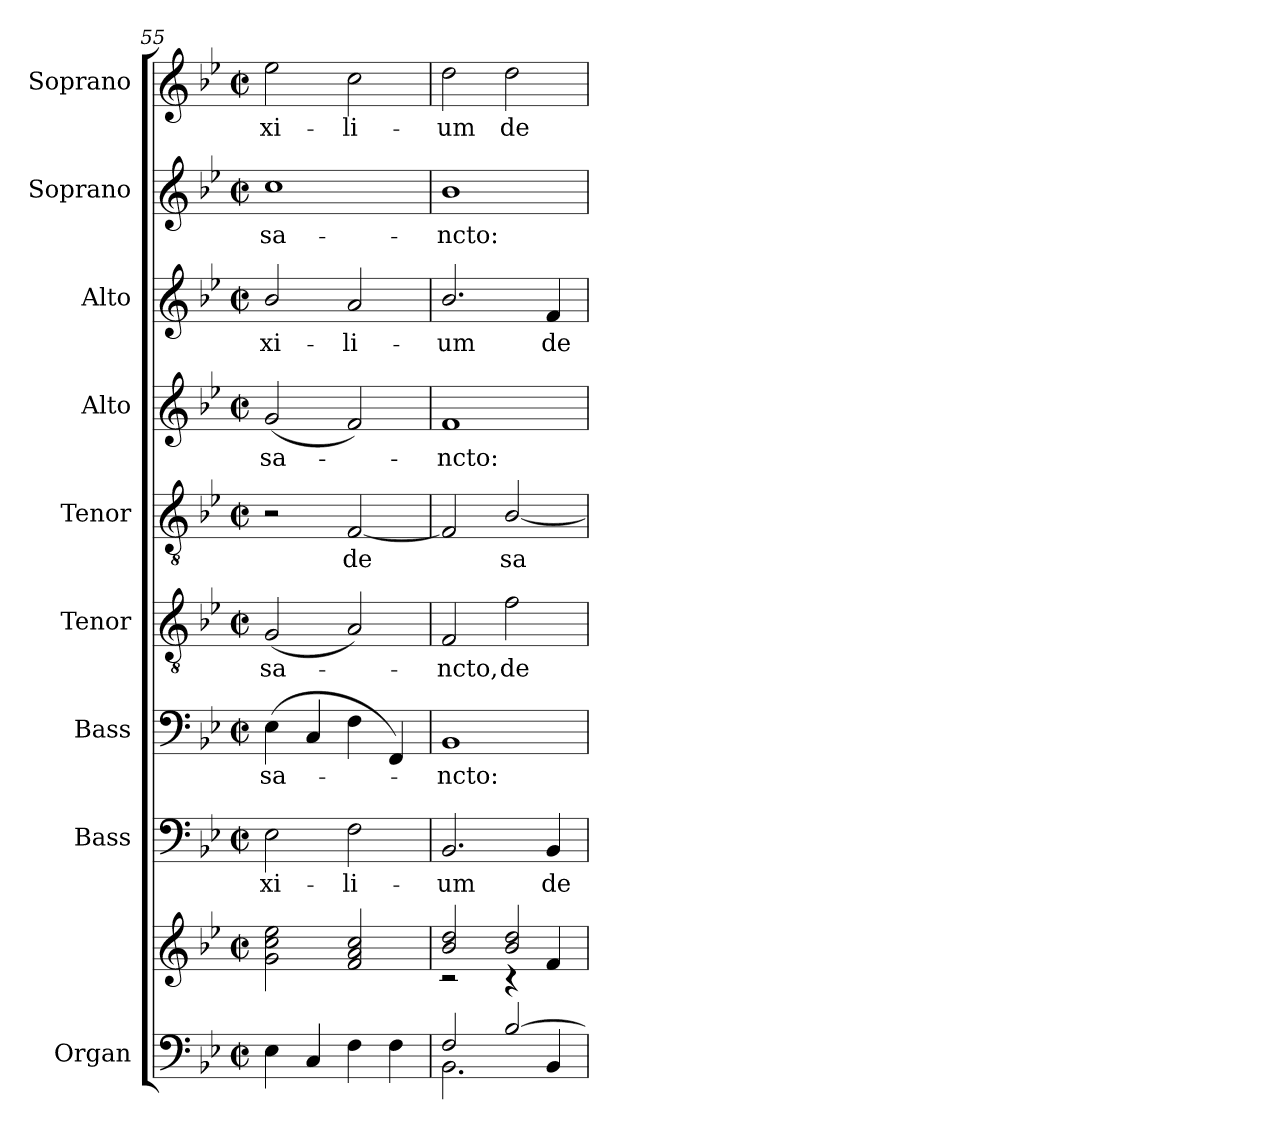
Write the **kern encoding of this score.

**kern	**kern	**kern	**text	**kern	**text	**kern	**text	**kern	**text	**kern	**text	**kern	**text	**kern	**text	**kern	**text
*part9	*part9	*part8	*part8	*part7	*part7	*part6	*part6	*part5	*part5	*part4	*part4	*part3	*part3	*part2	*part2	*part1	*part1
*staff10	*staff9	*staff8	*staff8	*staff7	*staff7	*staff6	*staff6	*staff5	*staff5	*staff4	*staff4	*staff3	*staff3	*staff2	*staff2	*staff1	*staff1
*I"Organ	*	*I"Bass	*	*I"Bass	*	*I"Tenor	*	*I"Tenor	*	*I"Alto	*	*I"Alto	*	*I"Soprano	*	*I"Soprano	*
*I'Organ.	*	*I'B.	*	*I'B.	*	*I'T.	*	*I'T.	*	*I'A.	*	*I'A.	*	*I'S.	*	*I'S.	*
*clefF4	*clefG2	*clefF4	*	*clefF4	*	*clefGv2	*	*clefGv2	*	*clefG2	*	*clefG2	*	*clefG2	*	*clefG2	*
*	*	*	*	*	*	*ITrd7c12	*	*ITrd7c12	*	*	*	*	*	*	*	*	*
*k[b-e-]	*k[b-e-]	*k[b-e-]	*	*k[b-e-]	*	*k[b-e-]	*	*k[b-e-]	*	*k[b-e-]	*	*k[b-e-]	*	*k[b-e-]	*	*k[b-e-]	*
*B-:	*B-:	*B-:	*	*B-:	*	*B-:	*	*B-:	*	*B-:	*	*B-:	*	*B-:	*	*B-:	*
*M2/2	*M2/2	*M2/2	*	*M2/2	*	*M2/2	*	*M2/2	*	*M2/2	*	*M2/2	*	*M2/2	*	*M2/2	*
*met(c|)	*met(c|)	*met(c|)	*	*met(c|)	*	*met(c|)	*	*met(c|)	*	*met(c|)	*	*met(c|)	*	*met(c|)	*	*met(c|)	*
=55	=55	=55	=55	=55	=55	=55	=55	=55	=55	=55	=55	=55	=55	=55	=55	=55	=55
!	!	!	!LO:LY:b:color=#000000	!	!	!	!	!	!	!	!	!	!	!	!	!	!
!	!	!	!	!	!LO:LY:b:color=#000000	!	!	!	!	!	!	!	!	!	!	!	!
!	!	!	!	!	!	!	!LO:LY:b:color=#000000	!	!	!	!	!	!	!	!	!	!
!	!	!	!	!	!	!	!	!	!	!	!LO:LY:b:color=#000000	!	!	!	!	!	!
!	!	!	!	!	!	!	!	!	!	!	!	!	!LO:LY:b:color=#000000	!	!	!	!
!	!	!	!	!	!	!	!	!	!	!	!	!	!	!	!LO:LY:b:color=#000000	!	!
!	!	!	!	!	!	!	!	!	!	!	!	!	!	!	!	!	!LO:LY:b:color=#000000
4E-i\	2gi\ 2cci 2ee-i	2E-i\	-xi-	(4E-i\	sa-	(2GGi/	sa-	2r	.	(2gi/	sa-	2b-i/	-xi-	1cci	sa-	2ee-i\	-xi-
4Ci/	.	.	.	4Ci/	.	.	.	.	.	.	.	.	.	.	.	.	.
!	!	!	!LO:LY:b:color=#000000	!	!	!	!	!	!	!	!	!	!	!	!	!	!
!	!	!	!	!	!	!	!	!	!LO:LY:b:color=#000000	!	!	!	!	!	!	!	!
!	!	!	!	!	!	!	!	!	!	!	!	!	!LO:LY:b:color=#000000	!	!	!	!
!	!	!	!	!	!	!	!	!	!	!	!	!	!	!	!	!	!LO:LY:b:color=#000000
4Fi\	2fi/ 2ai 2cci	2Fi\	-li-	4Fi\	.	2AAi/)	.	[2FFi/	de	2fi/)	.	2ai/	-li-	.	.	2cci\	-li-
4Fi\	.	.	.	4FFi/)	.	.	.	.	.	.	.	.	.	.	.	.	.
=56	=56	=56	=56	=56	=56	=56	=56	=56	=56	=56	=56	=56	=56	=56	=56	=56	=56
*^	*^	*	*	*	*	*	*	*	*	*	*	*	*	*	*	*	*
!	!	!	!	!	!LO:LY:b:color=#000000	!	!	!	!	!	!	!	!	!	!	!	!	!	!
!	!	!	!	!	!	!	!LO:LY:b:color=#000000	!	!	!	!	!	!	!	!	!	!	!	!
!	!	!	!	!	!	!	!	!	!LO:LY:b:color=#000000	!	!	!	!	!	!	!	!	!	!
!	!	!	!	!	!	!	!	!	!	!	!	!	!LO:LY:b:color=#000000	!	!	!	!	!	!
!	!	!	!	!	!	!	!	!	!	!	!	!	!	!	!LO:LY:b:color=#000000	!	!	!	!
!	!	!	!	!	!	!	!	!	!	!	!	!	!	!	!	!	!LO:LY:b:color=#000000	!	!
!	!	!	!	!	!	!	!	!	!	!	!	!	!	!	!	!	!	!	!LO:LY:b:color=#000000
2Fi/	2.BB-i\	2b-i/ 2ddi	2r	2.BB-i/	-um	1BB-i	-ncto:	2FFi/	-ncto,	2FFi/]	.	1fi	-ncto:	2.b-i/	-um	1b-i	-ncto:	2ddi\	-um
!	!	!	!	!	!	!	!	!	!LO:LY:b:color=#000000	!	!	!	!	!	!	!	!	!	!
!	!	!	!	!	!	!	!	!	!	!	!LO:LY:b:color=#000000	!	!	!	!	!	!	!	!
!	!	!	!	!	!	!	!	!	!	!	!	!	!	!	!	!	!	!	!LO:LY:b:color=#000000
[2B-i/	.	2b-i/ 2ddi	4r	.	.	.	.	2Fi\	de	[2BB-i/	sa-	.	.	.	.	.	.	2ddi\	de
!	!	!	!	!	!LO:LY:b:color=#000000	!	!	!	!	!	!	!	!	!	!	!	!	!	!
!	!	!	!	!	!	!	!	!	!	!	!	!	!	!	!LO:LY:b:color=#000000	!	!	!	!
.	4BB-i/	.	4fi/	4BB-i/	de	.	.	.	.	.	.	.	.	4fi/	de	.	.	.	.
*v	*v	*	*	*	*	*	*	*	*	*	*	*	*	*	*	*	*	*	*
*	*v	*v	*	*	*	*	*	*	*	*	*	*	*	*	*	*	*	*
=	=	=	=	=	=	=	=	=	=	=	=	=	=	=	=	=	=
*-	*-	*-	*-	*-	*-	*-	*-	*-	*-	*-	*-	*-	*-	*-	*-	*-	*-
